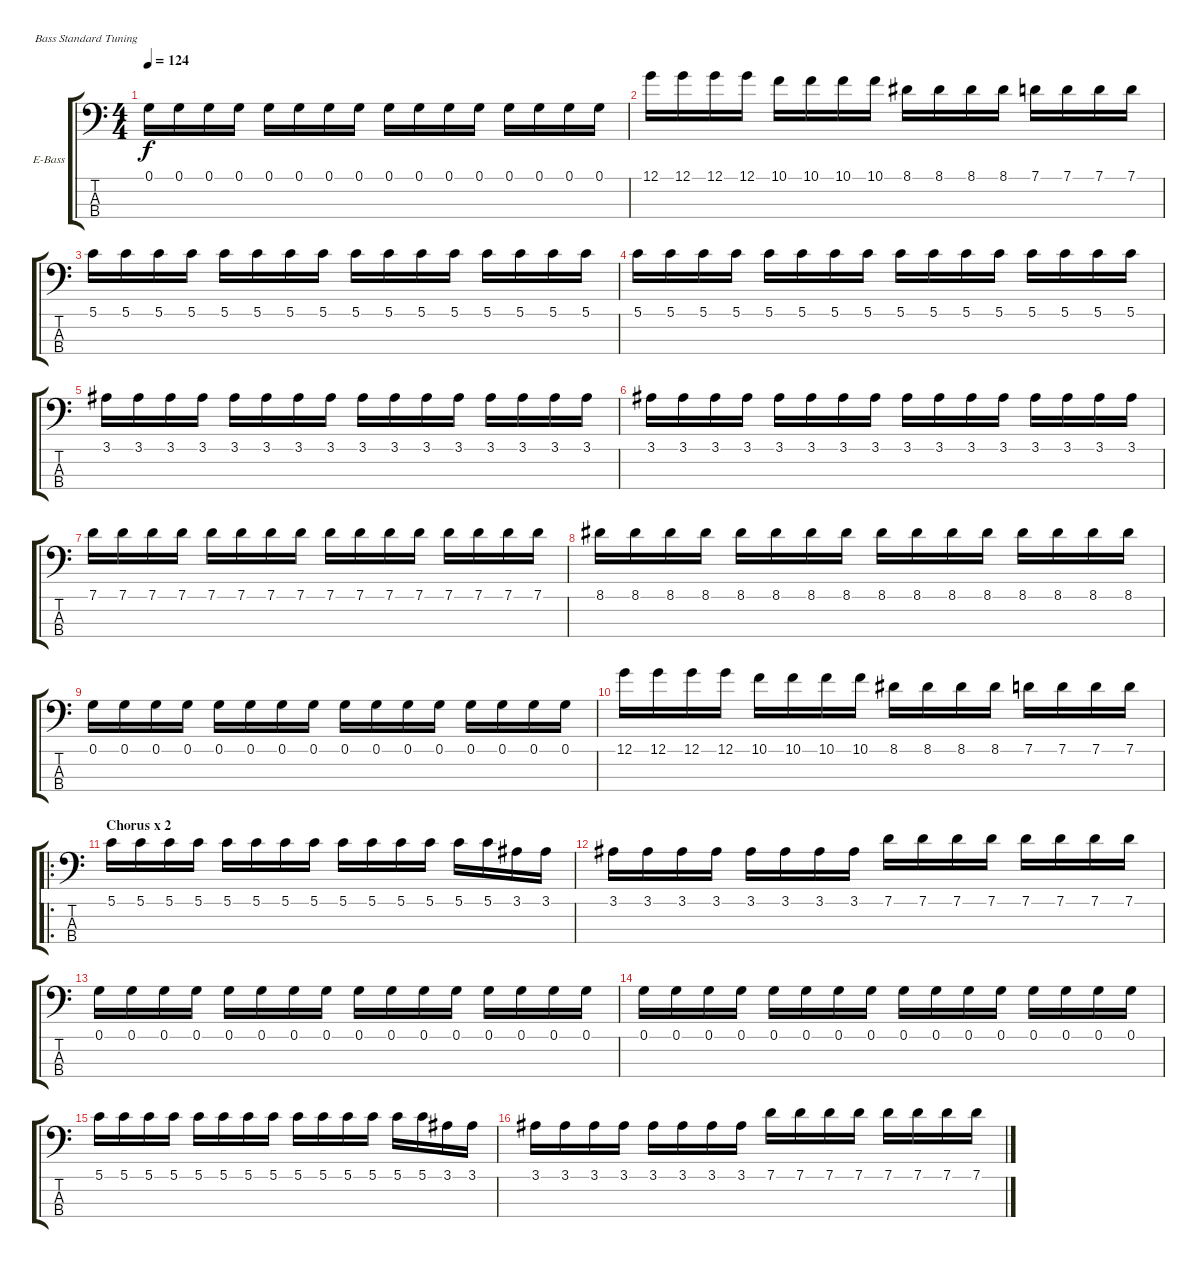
\bracketExtendMode groupsimilarinstruments
\firstSystemTrackNameOrientation horizontal
\otherSystemsTrackNameOrientation horizontal
\track ("Flea (bass)" "E-Bass") {instrument electricbasspick}
\staff {score tabs}
\tuning (G2 D2 A1 E1)
\ts (4 4)
\tempo 124
\clef f4
\ks c
0.1.16{dy f} 0.1.16 0.1.16 0.1.16 0.1.16 0.1.16 0.1.16 0.1.16 0.1.16 0.1.16 0.1.16 0.1.16 0.1.16 0.1.16 0.1.16 0.1.16 |
12.1.16 12.1.16 12.1.16 12.1.16 10.1.16 10.1.16 10.1.16 10.1.16 8.1.16 8.1.16 8.1.16 8.1.16 7.1.16 7.1.16 7.1.16 7.1.16 |
5.1.16 5.1.16 5.1.16 5.1.16 5.1.16 5.1.16 5.1.16 5.1.16 5.1.16 5.1.16 5.1.16 5.1.16 5.1.16 5.1.16 5.1.16 5.1.16 |
5.1.16 5.1.16 5.1.16 5.1.16 5.1.16 5.1.16 5.1.16 5.1.16 5.1.16 5.1.16 5.1.16 5.1.16 5.1.16 5.1.16 5.1.16 5.1.16 |
3.1.16 3.1.16 3.1.16 3.1.16 3.1.16 3.1.16 3.1.16 3.1.16 3.1.16 3.1.16 3.1.16 3.1.16 3.1.16 3.1.16 3.1.16 3.1.16 |
3.1.16 3.1.16 3.1.16 3.1.16 3.1.16 3.1.16 3.1.16 3.1.16 3.1.16 3.1.16 3.1.16 3.1.16 3.1.16 3.1.16 3.1.16 3.1.16 |
7.1.16 7.1.16 7.1.16 7.1.16 7.1.16 7.1.16 7.1.16 7.1.16 7.1.16 7.1.16 7.1.16 7.1.16 7.1.16 7.1.16 7.1.16 7.1.16 |
8.1.16 8.1.16 8.1.16 8.1.16 8.1.16 8.1.16 8.1.16 8.1.16 8.1.16 8.1.16 8.1.16 8.1.16 8.1.16 8.1.16 8.1.16 8.1.16 |
0.1.16 0.1.16 0.1.16 0.1.16 0.1.16 0.1.16 0.1.16 0.1.16 0.1.16 0.1.16 0.1.16 0.1.16 0.1.16 0.1.16 0.1.16 0.1.16 |
12.1.16 12.1.16 12.1.16 12.1.16 10.1.16 10.1.16 10.1.16 10.1.16 8.1.16 8.1.16 8.1.16 8.1.16 7.1.16 7.1.16 7.1.16 7.1.16 |
\ro
\section ("" "Chorus x 2")
5.1.16 5.1.16 5.1.16 5.1.16 5.1.16 5.1.16 5.1.16 5.1.16 5.1.16 5.1.16 5.1.16 5.1.16 5.1.16 5.1.16 3.1.16 3.1.16 |
3.1.16 3.1.16 3.1.16 3.1.16 3.1.16 3.1.16 3.1.16 3.1.16 7.1.16 7.1.16 7.1.16 7.1.16 7.1.16 7.1.16 7.1.16 7.1.16 |
0.1.16 0.1.16 0.1.16 0.1.16 0.1.16 0.1.16 0.1.16 0.1.16 0.1.16 0.1.16 0.1.16 0.1.16 0.1.16 0.1.16 0.1.16 0.1.16 |
0.1.16 0.1.16 0.1.16 0.1.16 0.1.16 0.1.16 0.1.16 0.1.16 0.1.16 0.1.16 0.1.16 0.1.16 0.1.16 0.1.16 0.1.16 0.1.16 |
5.1.16 5.1.16 5.1.16 5.1.16 5.1.16 5.1.16 5.1.16 5.1.16 5.1.16 5.1.16 5.1.16 5.1.16 5.1.16 5.1.16 3.1.16 3.1.16 |
3.1.16 3.1.16 3.1.16 3.1.16 3.1.16 3.1.16 3.1.16 3.1.16 7.1.16 7.1.16 7.1.16 7.1.16 7.1.16 7.1.16 7.1.16 7.1.16
